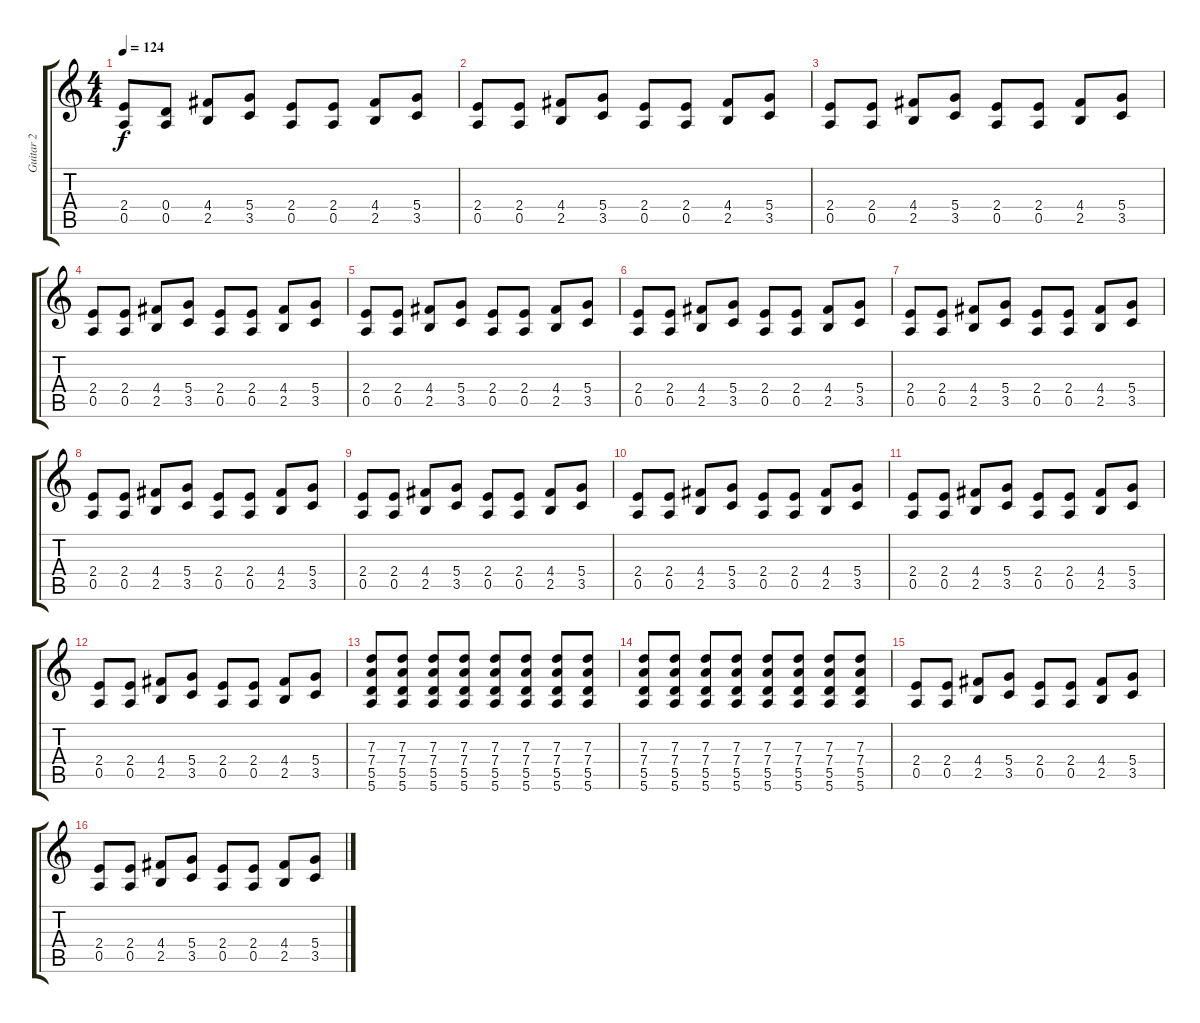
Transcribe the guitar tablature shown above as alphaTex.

\track ("Guitar 2" "Guitar 2") {instrument distortionguitar}
\staff {score tabs}
\tuning (E4 B3 G3 D3 A2 E2) {hide}
\ts (4 4)
\tempo 124
\clef g2
\ks c
(2.4 0.5).8{dy f instrument distortionguitar} (0.4 0.5).8 (4.4 2.5).8 (5.4 3.5).8 (2.4 0.5).8 (2.4 0.5).8 (4.4 2.5).8 (5.4 3.5).8 |
(2.4 0.5).8 (2.4 0.5).8 (4.4 2.5).8 (5.4 3.5).8 (2.4 0.5).8 (2.4 0.5).8 (4.4 2.5).8 (5.4 3.5).8 |
(2.4 0.5).8 (2.4 0.5).8 (4.4 2.5).8 (5.4 3.5).8 (2.4 0.5).8 (2.4 0.5).8 (4.4 2.5).8 (5.4 3.5).8 |
(2.4 0.5).8 (2.4 0.5).8 (4.4 2.5).8 (5.4 3.5).8 (2.4 0.5).8 (2.4 0.5).8 (4.4 2.5).8 (5.4 3.5).8 |
(2.4 0.5).8 (2.4 0.5).8 (4.4 2.5).8 (5.4 3.5).8 (2.4 0.5).8 (2.4 0.5).8 (4.4 2.5).8 (5.4 3.5).8 |
(2.4 0.5).8 (2.4 0.5).8 (4.4 2.5).8 (5.4 3.5).8 (2.4 0.5).8 (2.4 0.5).8 (4.4 2.5).8 (5.4 3.5).8 |
(2.4 0.5).8 (2.4 0.5).8 (4.4 2.5).8 (5.4 3.5).8 (2.4 0.5).8 (2.4 0.5).8 (4.4 2.5).8 (5.4 3.5).8 |
(2.4 0.5).8 (2.4 0.5).8 (4.4 2.5).8 (5.4 3.5).8 (2.4 0.5).8 (2.4 0.5).8 (4.4 2.5).8 (5.4 3.5).8 |
(2.4 0.5).8 (2.4 0.5).8 (4.4 2.5).8 (5.4 3.5).8 (2.4 0.5).8 (2.4 0.5).8 (4.4 2.5).8 (5.4 3.5).8 |
(2.4 0.5).8 (2.4 0.5).8 (4.4 2.5).8 (5.4 3.5).8 (2.4 0.5).8 (2.4 0.5).8 (4.4 2.5).8 (5.4 3.5).8 |
(2.4 0.5).8 (2.4 0.5).8 (4.4 2.5).8 (5.4 3.5).8 (2.4 0.5).8 (2.4 0.5).8 (4.4 2.5).8 (5.4 3.5).8 |
(2.4 0.5).8 (2.4 0.5).8 (4.4 2.5).8 (5.4 3.5).8 (2.4 0.5).8 (2.4 0.5).8 (4.4 2.5).8 (5.4 3.5).8 |
(7.3 7.4 5.5 5.6).8 (7.3 7.4 5.5 5.6).8 (7.3 7.4 5.5 5.6).8 (7.3 7.4 5.5 5.6).8 (7.3 7.4 5.5 5.6).8 (7.3 7.4 5.5 5.6).8 (7.3 7.4 5.5 5.6).8 (7.3 7.4 5.5 5.6).8 |
(7.3 7.4 5.5 5.6).8 (7.3 7.4 5.5 5.6).8 (7.3 7.4 5.5 5.6).8 (7.3 7.4 5.5 5.6).8 (7.3 7.4 5.5 5.6).8 (7.3 7.4 5.5 5.6).8 (7.3 7.4 5.5 5.6).8 (7.3 7.4 5.5 5.6).8 |
(2.4 0.5).8 (2.4 0.5).8 (4.4 2.5).8 (5.4 3.5).8 (2.4 0.5).8 (2.4 0.5).8 (4.4 2.5).8 (5.4 3.5).8 |
(2.4 0.5).8 (2.4 0.5).8 (4.4 2.5).8 (5.4 3.5).8 (2.4 0.5).8 (2.4 0.5).8 (4.4 2.5).8 (5.4 3.5).8
